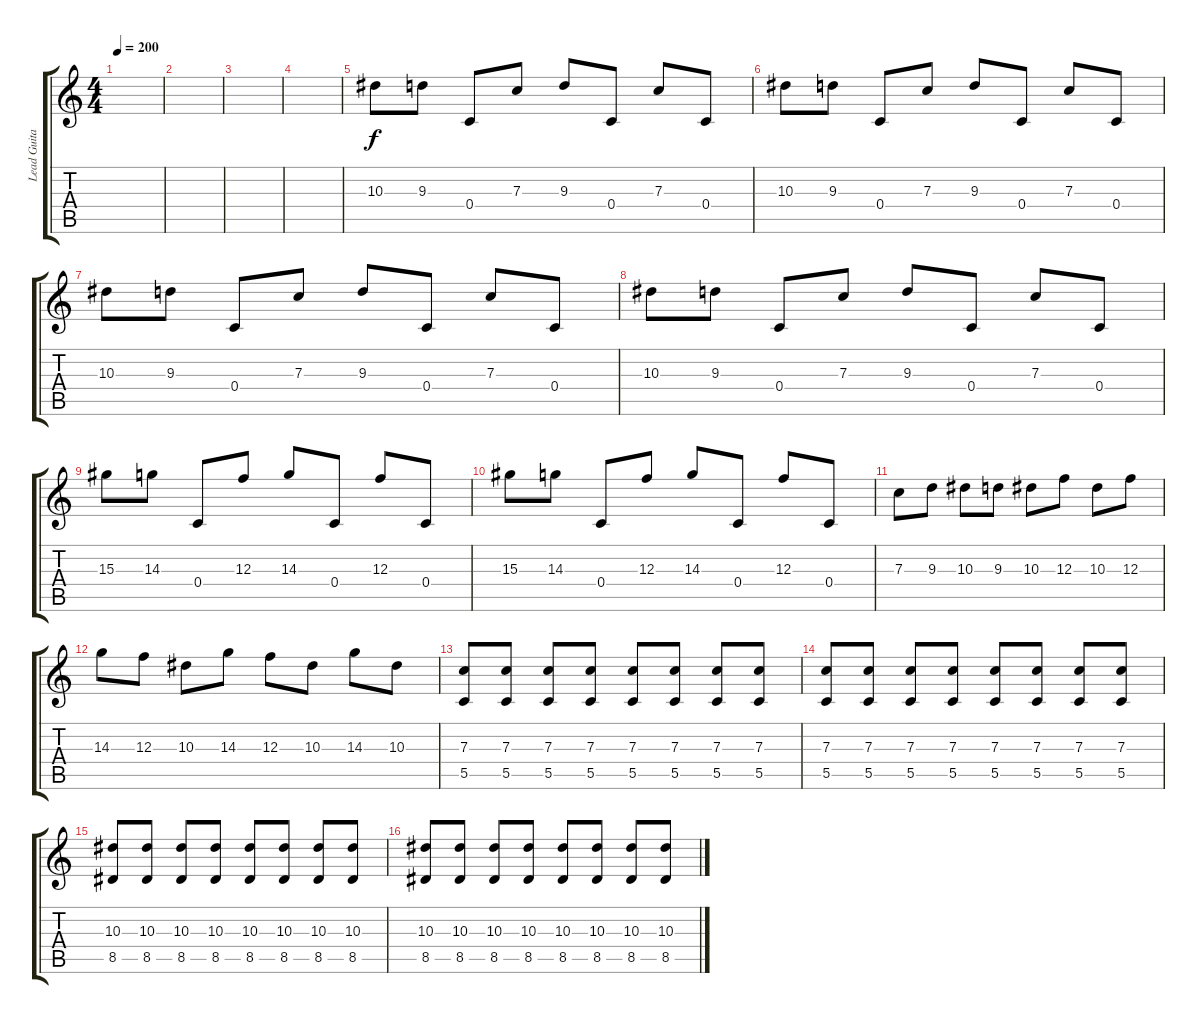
\track ("Lead Guitar" "Lead Guita") {instrument distortionguitar}
\staff {score tabs}
\tuning (D4 A3 F3 C3 G2 C2) {hide}
\ts (4 4)
\tempo 200
\clef g2
\ks c
|
|
|
|
10.3.8 9.3.8 0.4.8 7.3.8 9.3.8 0.4.8 7.3.8 0.4.8 |
10.3.8 9.3.8 0.4.8 7.3.8 9.3.8 0.4.8 7.3.8 0.4.8 |
10.3.8 9.3.8 0.4.8 7.3.8 9.3.8 0.4.8 7.3.8 0.4.8 |
10.3.8 9.3.8 0.4.8 7.3.8 9.3.8 0.4.8 7.3.8 0.4.8 |
15.3.8 14.3.8 0.4.8 12.3.8 14.3.8 0.4.8 12.3.8 0.4.8 |
15.3.8 14.3.8 0.4.8 12.3.8 14.3.8 0.4.8 12.3.8 0.4.8 |
7.3.8 9.3.8 10.3.8 9.3.8 10.3.8 12.3.8 10.3.8 12.3.8 |
14.3.8 12.3.8 10.3.8 14.3.8 12.3.8 10.3.8 14.3.8 10.3.8 |
(7.3 5.5).8 (7.3 5.5).8 (7.3 5.5).8 (7.3 5.5).8 (7.3 5.5).8 (7.3 5.5).8 (7.3 5.5).8 (7.3 5.5).8 |
(7.3 5.5).8 (7.3 5.5).8 (7.3 5.5).8 (7.3 5.5).8 (7.3 5.5).8 (7.3 5.5).8 (7.3 5.5).8 (7.3 5.5).8 |
(10.3 8.5).8 (10.3 8.5).8 (10.3 8.5).8 (10.3 8.5).8 (10.3 8.5).8 (10.3 8.5).8 (10.3 8.5).8 (10.3 8.5).8 |
(10.3 8.5).8 (10.3 8.5).8 (10.3 8.5).8 (10.3 8.5).8 (10.3 8.5).8 (10.3 8.5).8 (10.3 8.5).8 (10.3 8.5).8
